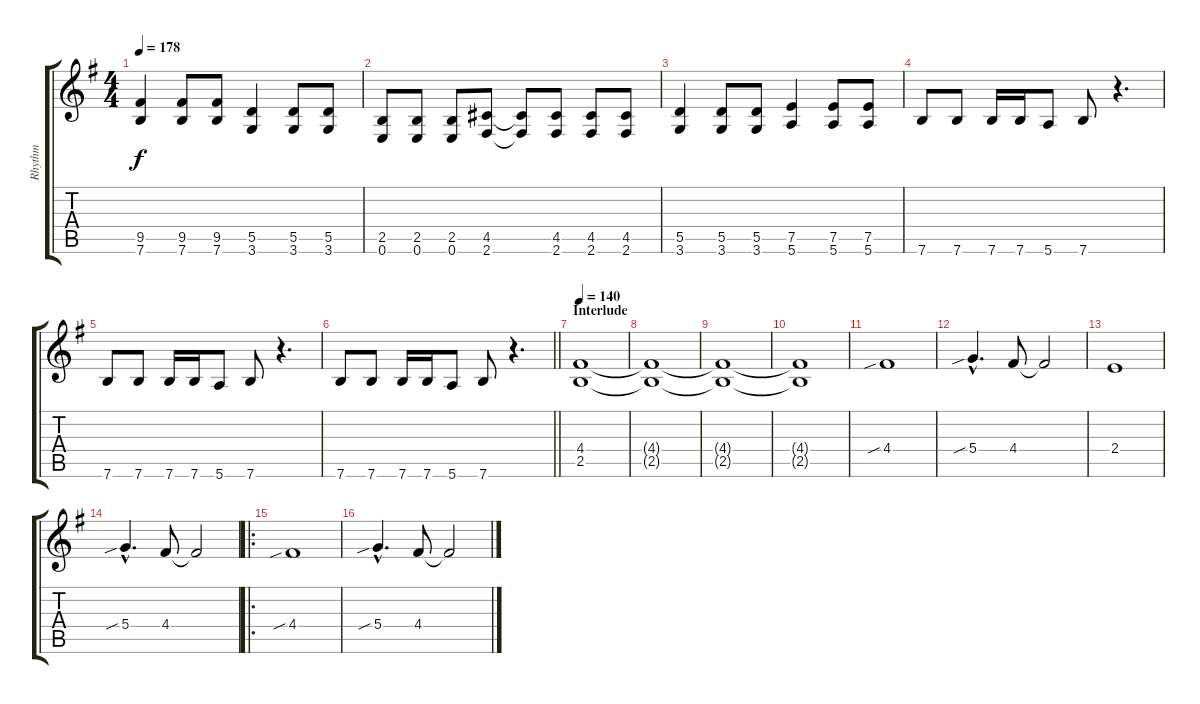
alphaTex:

\track ("Rhythm" "Rhythm") {instrument overdrivenguitar}
\staff {score tabs}
\tuning (E4 B3 G3 D3 A2 E2) {hide}
\ts (4 4)
\tempo 178
\clef g2
\ks g
(9.5 7.6).4{dy f} (9.5 7.6).8 (9.5 7.6).8 (5.5 3.6).4 (5.5 3.6).8 (5.5 3.6).8 |
(2.5 0.6).8 (2.5 0.6).8 (2.5 0.6).8 (4.5 2.6).8 (4.5{t} 2.6{t}).8 (4.5 2.6).8 (4.5 2.6).8 (4.5 2.6).8 |
(5.5 3.6).4 (5.5 3.6).8 (5.5 3.6).8 (7.5 5.6).4 (7.5 5.6).8 (7.5 5.6).8 |
7.6.8 7.6.8 7.6.16 7.6.16 5.6.8 7.6.8 r.4{d} |
7.6.8 7.6.8 7.6.16 7.6.16 5.6.8 7.6.8 r.4{d} |
\barLineRight lightlight
7.6.8 7.6.8 7.6.16 7.6.16 5.6.8 7.6.8 r.4{d} |
\section ("" "Interlude")
\tempo 140
(4.4 2.5).1 |
(4.4{t} 2.5{t}).1 |
(4.4{t} 2.5{t}).1 |
(4.4{t} 2.5{t}).1 |
4.4{sib}.1 |
5.4{sib hac}.4{d} 4.4.8 4.4{t}.2 |
2.4.1 |
5.4{sib hac}.4{d} 4.4.8 4.4{t}.2 |
\ro
4.4{sib}.1 |
5.4{sib hac}.4{d} 4.4.8 4.4{t}.2
